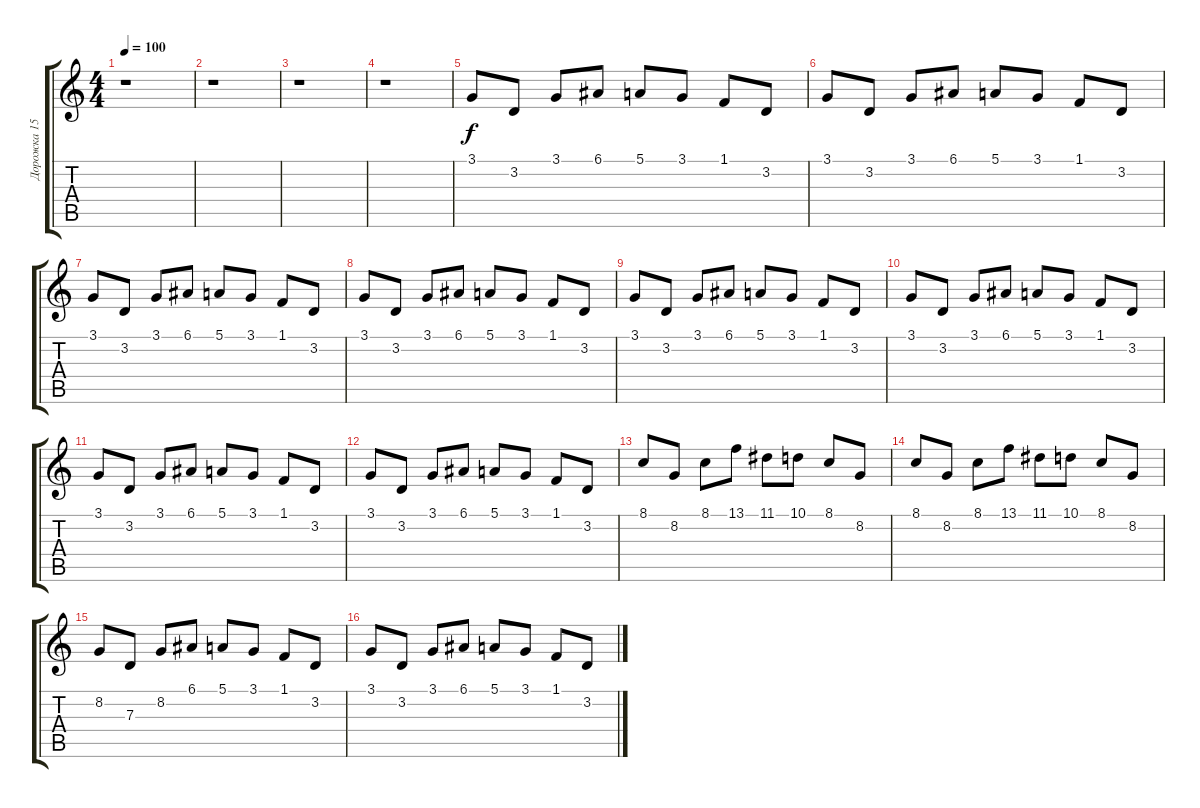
\track ("Дорожка 15" "Дорожка 15") {instrument dulcimer}
\staff {score tabs}
\tuning (E4 B3 G3 D3 A2 E2) {hide}
\ts (4 4)
\tempo 100
\clef g2
\ks c
r.1{dy f} |
r.1 |
r.1 |
r.1 |
3.1.8 3.2.8 3.1.8 6.1.8 5.1.8 3.1.8 1.1.8 3.2.8 |
3.1.8 3.2.8 3.1.8 6.1.8 5.1.8 3.1.8 1.1.8 3.2.8 |
3.1.8 3.2.8 3.1.8 6.1.8 5.1.8 3.1.8 1.1.8 3.2.8 |
3.1.8 3.2.8 3.1.8 6.1.8 5.1.8 3.1.8 1.1.8 3.2.8 |
3.1.8 3.2.8 3.1.8 6.1.8 5.1.8 3.1.8 1.1.8 3.2.8 |
3.1.8 3.2.8 3.1.8 6.1.8 5.1.8 3.1.8 1.1.8 3.2.8 |
3.1.8 3.2.8 3.1.8 6.1.8 5.1.8 3.1.8 1.1.8 3.2.8 |
3.1.8 3.2.8 3.1.8 6.1.8 5.1.8 3.1.8 1.1.8 3.2.8 |
8.1.8 8.2.8 8.1.8 13.1.8 11.1.8 10.1.8 8.1.8 8.2.8 |
8.1.8 8.2.8 8.1.8 13.1.8 11.1.8 10.1.8 8.1.8 8.2.8 |
8.2.8 7.3.8 8.2.8 6.1.8 5.1.8 3.1.8 1.1.8 3.2.8 |
3.1.8 3.2.8 3.1.8 6.1.8 5.1.8 3.1.8 1.1.8 3.2.8
